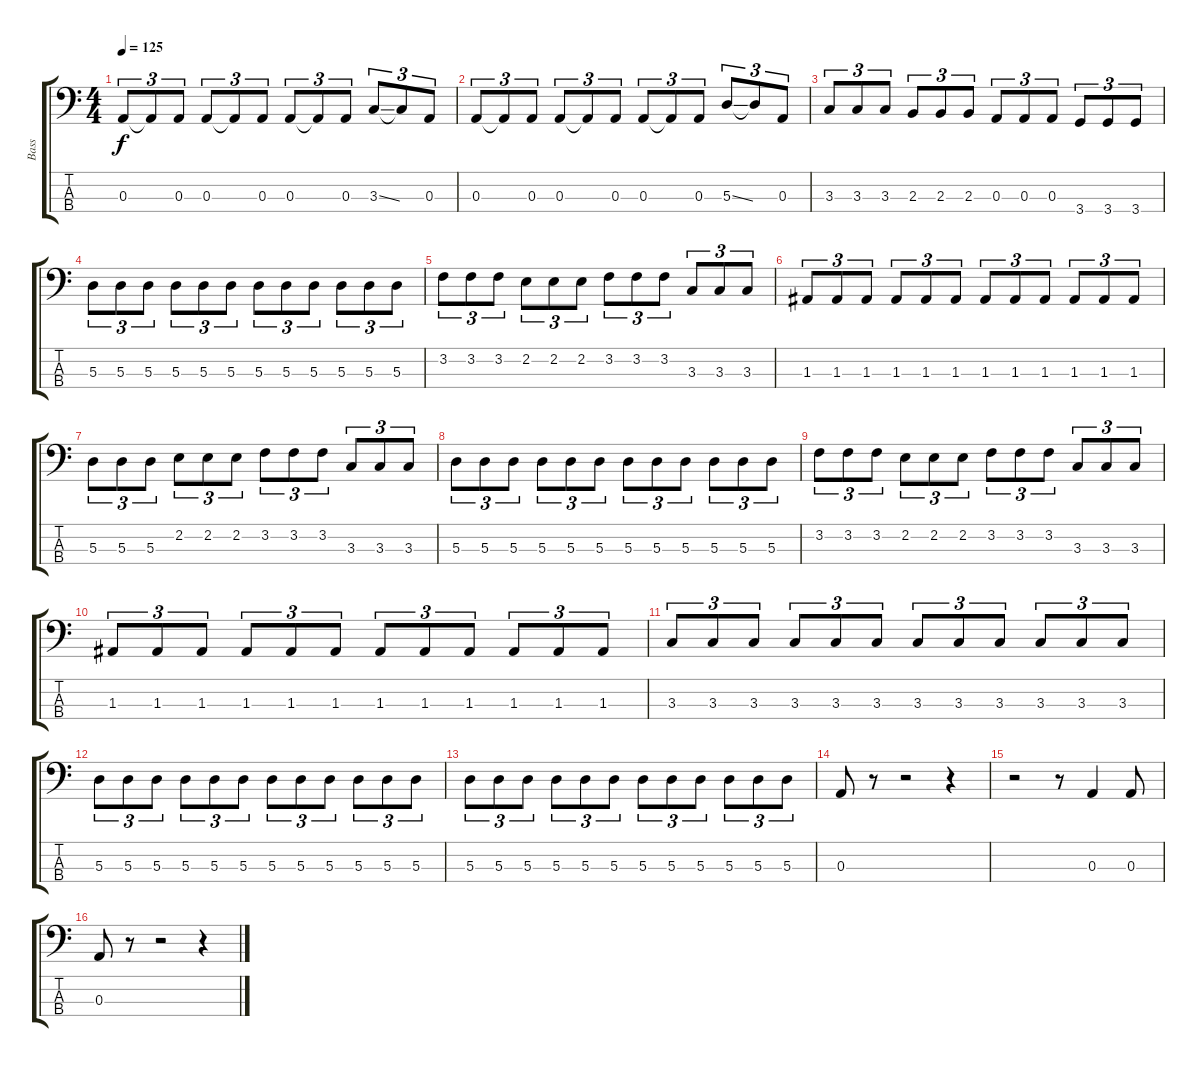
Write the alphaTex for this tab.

\track ("Bass" "Bass") {instrument electricbassfinger}
\staff {score tabs}
\tuning (G2 D2 A1 E1) {hide}
\ts (4 4)
\tempo 125
\clef f4
\ks c
0.3.8{tu (3 2) dy f} 0.3{t}.8{tu (3 2)} 0.3.8{tu (3 2)} 0.3.8{tu (3 2)} 0.3{t}.8{tu (3 2)} 0.3.8{tu (3 2)} 0.3.8{tu (3 2)} 0.3{t}.8{tu (3 2)} 0.3.8{tu (3 2)} 3.3{ss}.8{tu (3 2)} 3.3{t}.8{tu (3 2)} 0.3.8{tu (3 2)} |
0.3.8{tu (3 2)} 0.3{t}.8{tu (3 2)} 0.3.8{tu (3 2)} 0.3.8{tu (3 2)} 0.3{t}.8{tu (3 2)} 0.3.8{tu (3 2)} 0.3.8{tu (3 2)} 0.3{t}.8{tu (3 2)} 0.3.8{tu (3 2)} 5.3{ss}.8{tu (3 2)} 5.3{t}.8{tu (3 2)} 0.3.8{tu (3 2)} |
3.3.8{tu (3 2)} 3.3.8{tu (3 2)} 3.3.8{tu (3 2)} 2.3.8{tu (3 2)} 2.3.8{tu (3 2)} 2.3.8{tu (3 2)} 0.3.8{tu (3 2)} 0.3.8{tu (3 2)} 0.3.8{tu (3 2)} 3.4.8{tu (3 2)} 3.4.8{tu (3 2)} 3.4.8{tu (3 2)} |
5.3.8{tu (3 2)} 5.3.8{tu (3 2)} 5.3.8{tu (3 2)} 5.3.8{tu (3 2)} 5.3.8{tu (3 2)} 5.3.8{tu (3 2)} 5.3.8{tu (3 2)} 5.3.8{tu (3 2)} 5.3.8{tu (3 2)} 5.3.8{tu (3 2)} 5.3.8{tu (3 2)} 5.3.8{tu (3 2)} |
3.2.8{tu (3 2)} 3.2.8{tu (3 2)} 3.2.8{tu (3 2)} 2.2.8{tu (3 2)} 2.2.8{tu (3 2)} 2.2.8{tu (3 2)} 3.2.8{tu (3 2)} 3.2.8{tu (3 2)} 3.2.8{tu (3 2)} 3.3.8{tu (3 2)} 3.3.8{tu (3 2)} 3.3.8{tu (3 2)} |
1.3.8{tu (3 2)} 1.3.8{tu (3 2)} 1.3.8{tu (3 2)} 1.3.8{tu (3 2)} 1.3.8{tu (3 2)} 1.3.8{tu (3 2)} 1.3.8{tu (3 2)} 1.3.8{tu (3 2)} 1.3.8{tu (3 2)} 1.3.8{tu (3 2)} 1.3.8{tu (3 2)} 1.3.8{tu (3 2)} |
5.3.8{tu (3 2)} 5.3.8{tu (3 2)} 5.3.8{tu (3 2)} 2.2.8{tu (3 2)} 2.2.8{tu (3 2)} 2.2.8{tu (3 2)} 3.2.8{tu (3 2)} 3.2.8{tu (3 2)} 3.2.8{tu (3 2)} 3.3.8{tu (3 2)} 3.3.8{tu (3 2)} 3.3.8{tu (3 2)} |
5.3.8{tu (3 2)} 5.3.8{tu (3 2)} 5.3.8{tu (3 2)} 5.3.8{tu (3 2)} 5.3.8{tu (3 2)} 5.3.8{tu (3 2)} 5.3.8{tu (3 2)} 5.3.8{tu (3 2)} 5.3.8{tu (3 2)} 5.3.8{tu (3 2)} 5.3.8{tu (3 2)} 5.3.8{tu (3 2)} |
3.2.8{tu (3 2)} 3.2.8{tu (3 2)} 3.2.8{tu (3 2)} 2.2.8{tu (3 2)} 2.2.8{tu (3 2)} 2.2.8{tu (3 2)} 3.2.8{tu (3 2)} 3.2.8{tu (3 2)} 3.2.8{tu (3 2)} 3.3.8{tu (3 2)} 3.3.8{tu (3 2)} 3.3.8{tu (3 2)} |
1.3.8{tu (3 2)} 1.3.8{tu (3 2)} 1.3.8{tu (3 2)} 1.3.8{tu (3 2)} 1.3.8{tu (3 2)} 1.3.8{tu (3 2)} 1.3.8{tu (3 2)} 1.3.8{tu (3 2)} 1.3.8{tu (3 2)} 1.3.8{tu (3 2)} 1.3.8{tu (3 2)} 1.3.8{tu (3 2)} |
3.3.8{tu (3 2)} 3.3.8{tu (3 2)} 3.3.8{tu (3 2)} 3.3.8{tu (3 2)} 3.3.8{tu (3 2)} 3.3.8{tu (3 2)} 3.3.8{tu (3 2)} 3.3.8{tu (3 2)} 3.3.8{tu (3 2)} 3.3.8{tu (3 2)} 3.3.8{tu (3 2)} 3.3.8{tu (3 2)} |
5.3.8{tu (3 2)} 5.3.8{tu (3 2)} 5.3.8{tu (3 2)} 5.3.8{tu (3 2)} 5.3.8{tu (3 2)} 5.3.8{tu (3 2)} 5.3.8{tu (3 2)} 5.3.8{tu (3 2)} 5.3.8{tu (3 2)} 5.3.8{tu (3 2)} 5.3.8{tu (3 2)} 5.3.8{tu (3 2)} |
5.3.8{tu (3 2)} 5.3.8{tu (3 2)} 5.3.8{tu (3 2)} 5.3.8{tu (3 2)} 5.3.8{tu (3 2)} 5.3.8{tu (3 2)} 5.3.8{tu (3 2)} 5.3.8{tu (3 2)} 5.3.8{tu (3 2)} 5.3.8{tu (3 2)} 5.3.8{tu (3 2)} 5.3.8{tu (3 2)} |
0.3.8 r.8 r.2 r.4 |
r.2 r.8 0.3.4 0.3.8 |
0.3.8 r.8 r.2 r.4
